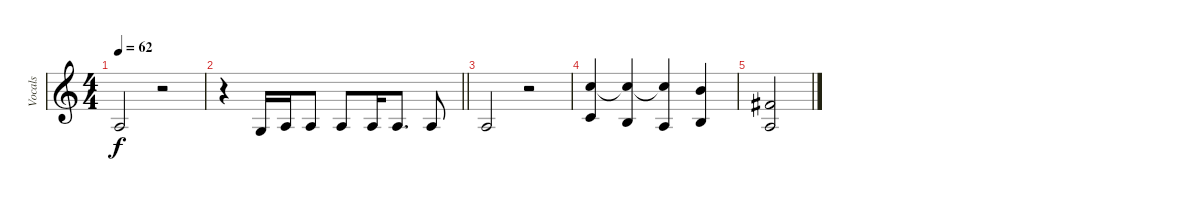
\track ("Vocals" "Vocals") {instrument viola}
\staff {score}
\tuning (E4 C4 G3 C3 G2 C2) {hide}
\ts (4 4)
\tempo 62
\clef g2
\ks c
9.4.2{dy f} r.2 |
\barLineRight lightlight
r.4 7.4.16 9.4.16 9.4.8 9.4.8 9.4.16 9.4.8{d} 9.4.8 |
9.4.2 r.2 |
(12.2 12.4).4 (12.2{t} 11.4).4 (12.2{t} 9.4).4 (11.2 11.4).4 |
(6.2 9.4).2
